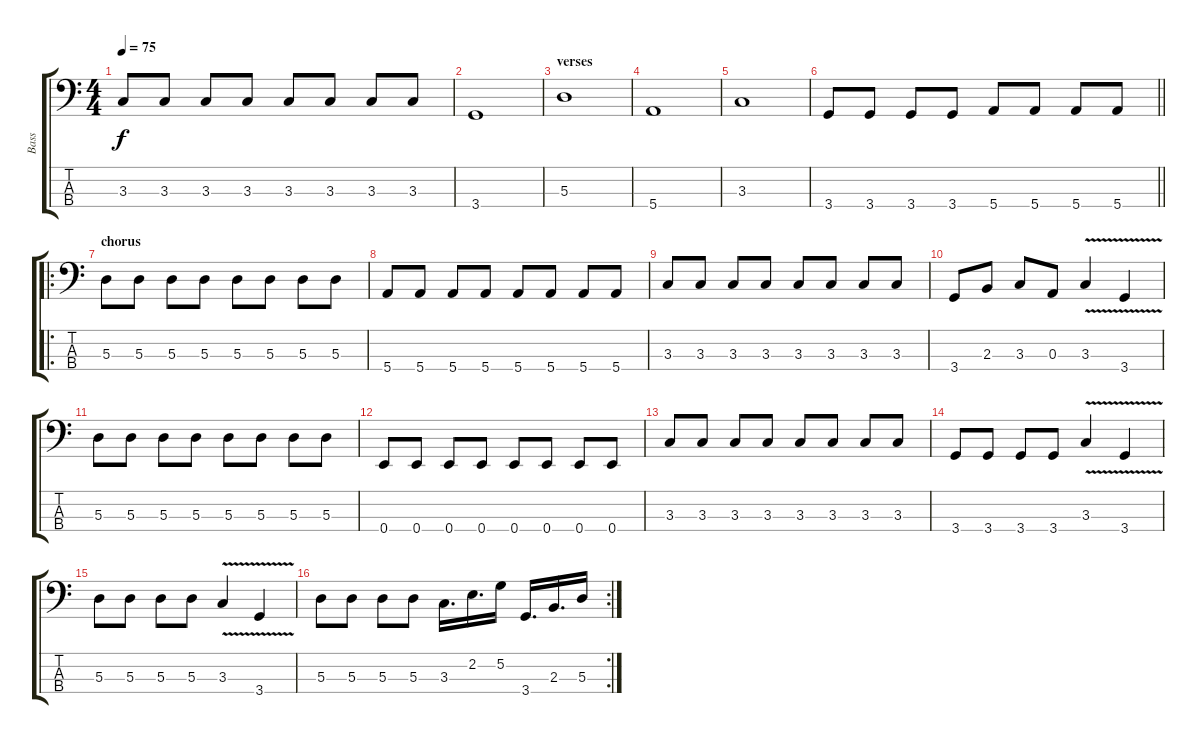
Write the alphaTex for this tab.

\track ("Bass" "Bass") {instrument electricbassfinger}
\staff {score tabs}
\tuning (G2 D2 A1 E1) {hide}
\ts (4 4)
\tempo 75
\clef f4
\ks c
3.3.8{dy f} 3.3.8 3.3.8 3.3.8 3.3.8 3.3.8 3.3.8 3.3.8 |
3.4.1 |
\section ("" "verses")
5.3.1 |
5.4.1 |
3.3.1 |
\barLineRight lightlight
3.4.8 3.4.8 3.4.8 3.4.8 5.4.8 5.4.8 5.4.8 5.4.8 |
\ro
\section ("" "chorus")
5.3.8 5.3.8 5.3.8 5.3.8 5.3.8 5.3.8 5.3.8 5.3.8 |
5.4.8 5.4.8 5.4.8 5.4.8 5.4.8 5.4.8 5.4.8 5.4.8 |
3.3.8 3.3.8 3.3.8 3.3.8 3.3.8 3.3.8 3.3.8 3.3.8 |
3.4.8 2.3.8 3.3.8 0.3.8 3.3{v}.4 3.4{v}.4 |
5.3.8 5.3.8 5.3.8 5.3.8 5.3.8 5.3.8 5.3.8 5.3.8 |
0.4.8 0.4.8 0.4.8 0.4.8 0.4.8 0.4.8 0.4.8 0.4.8 |
3.3.8 3.3.8 3.3.8 3.3.8 3.3.8 3.3.8 3.3.8 3.3.8 |
3.4.8 3.4.8 3.4.8 3.4.8 3.3{v}.4 3.4{v}.4 |
5.3.8 5.3.8 5.3.8 5.3.8 3.3{v}.4 3.4{v}.4 |
\rc 2
5.3.8 5.3.8 5.3.8 5.3.8 3.3.16{d} 2.2.16{d} 5.2.16 3.4.16{d} 2.3.16{d} 5.3.16
